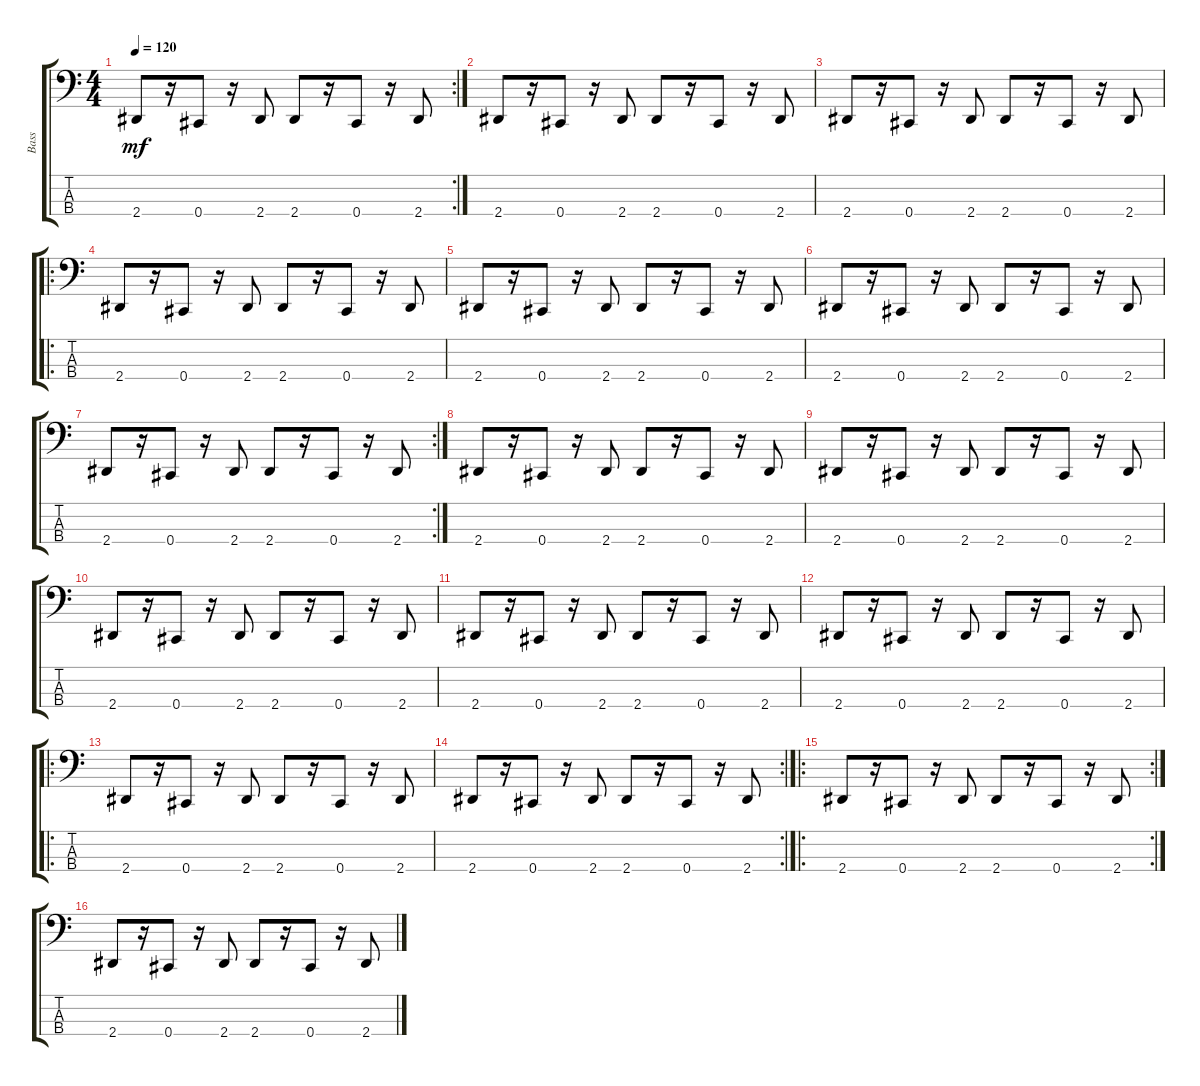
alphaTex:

\track ("Bass" "Bass") {instrument electricbassfinger}
\staff {score tabs}
\tuning (E2 B1 Gb1 Db1) {hide}
\rc 2
\ts (4 4)
\tempo 120
\clef f4
\ks c
2.4.8{dy mf} r.16 0.4.8 r.16 2.4.8 2.4.8 r.16 0.4.8 r.16 2.4.8 |
2.4.8 r.16 0.4.8 r.16 2.4.8 2.4.8 r.16 0.4.8 r.16 2.4.8 |
2.4.8 r.16 0.4.8 r.16 2.4.8 2.4.8 r.16 0.4.8 r.16 2.4.8 |
\ro
2.4.8 r.16 0.4.8 r.16 2.4.8 2.4.8 r.16 0.4.8 r.16 2.4.8 |
2.4.8 r.16 0.4.8 r.16 2.4.8 2.4.8 r.16 0.4.8 r.16 2.4.8 |
2.4.8 r.16 0.4.8 r.16 2.4.8 2.4.8 r.16 0.4.8 r.16 2.4.8 |
\rc 2
2.4.8 r.16 0.4.8 r.16 2.4.8 2.4.8 r.16 0.4.8 r.16 2.4.8 |
2.4.8 r.16 0.4.8 r.16 2.4.8 2.4.8 r.16 0.4.8 r.16 2.4.8 |
2.4.8 r.16 0.4.8 r.16 2.4.8 2.4.8 r.16 0.4.8 r.16 2.4.8 |
2.4.8 r.16 0.4.8 r.16 2.4.8 2.4.8 r.16 0.4.8 r.16 2.4.8 |
2.4.8 r.16 0.4.8 r.16 2.4.8 2.4.8 r.16 0.4.8 r.16 2.4.8 |
2.4.8 r.16 0.4.8 r.16 2.4.8 2.4.8 r.16 0.4.8 r.16 2.4.8 |
\ro
2.4.8 r.16 0.4.8 r.16 2.4.8 2.4.8 r.16 0.4.8 r.16 2.4.8 |
\rc 2
2.4.8 r.16 0.4.8 r.16 2.4.8 2.4.8 r.16 0.4.8 r.16 2.4.8 |
\ro
\rc 2
2.4.8 r.16 0.4.8 r.16 2.4.8 2.4.8 r.16 0.4.8 r.16 2.4.8 |
2.4.8 r.16 0.4.8 r.16 2.4.8 2.4.8 r.16 0.4.8 r.16 2.4.8
